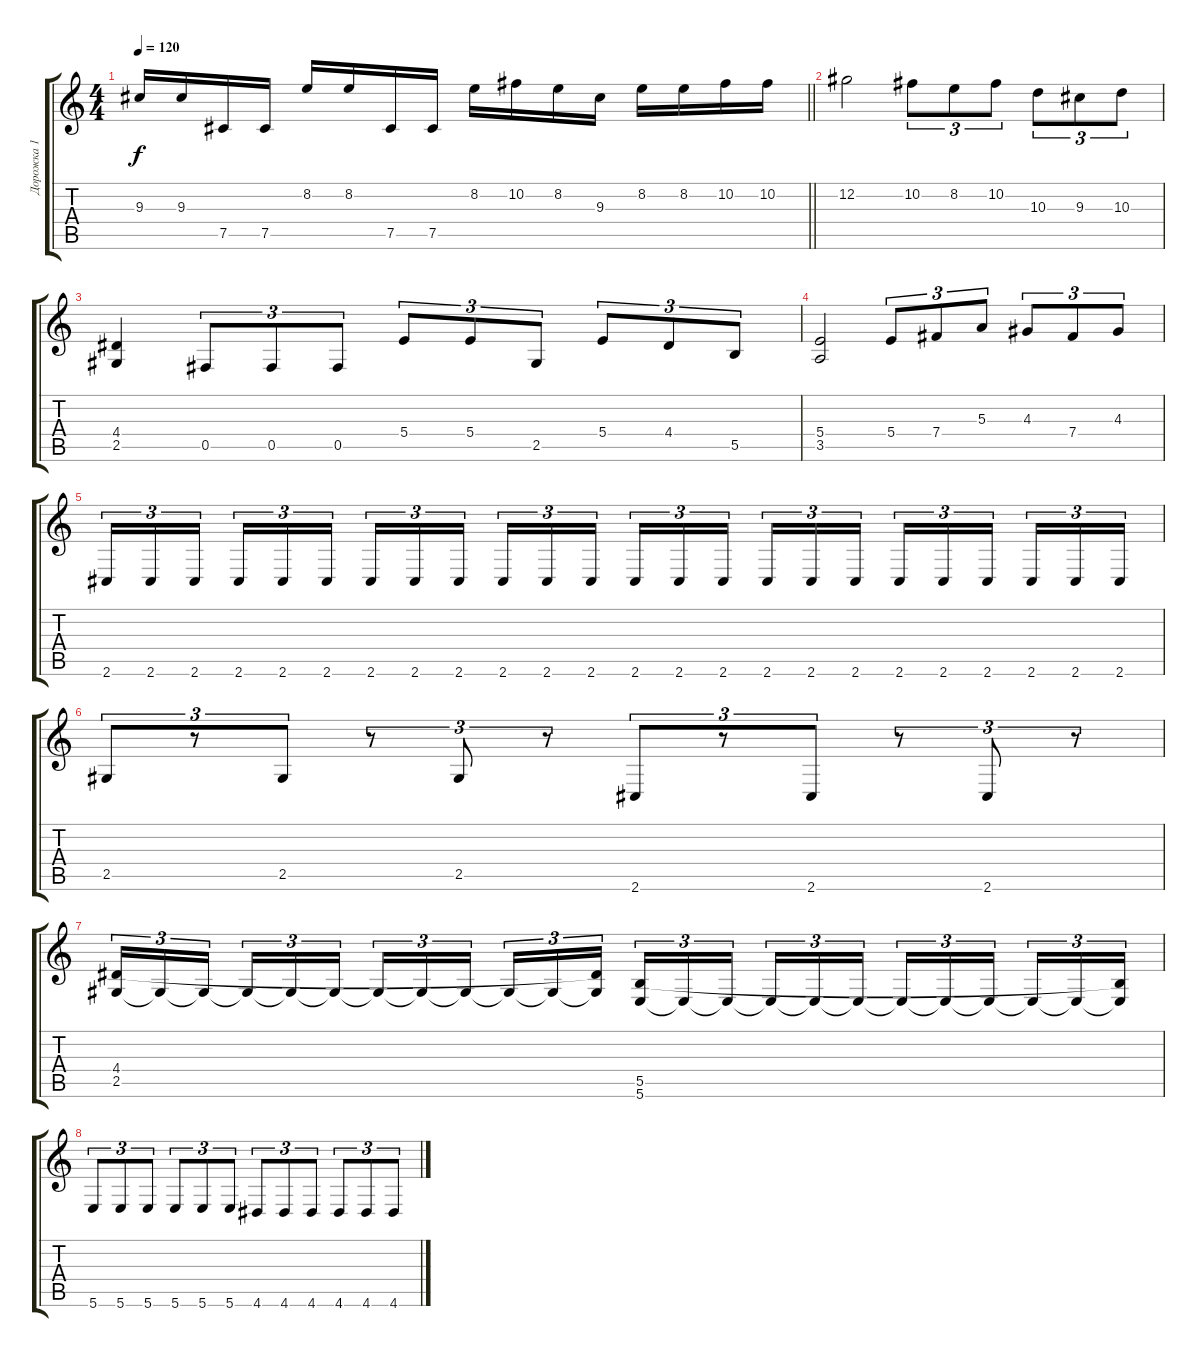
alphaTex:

\track ("Дорожка 1" "Дорожка 1") {instrument distortionguitar}
\staff {score tabs}
\tuning (Db4 Ab3 E3 B2 Gb2 B1) {hide}
\ts (4 4)
\tempo 120
\clef g2
\barLineRight lightlight
\ks c
9.3.16{dy f} 9.3.16 7.5.16 7.5.16 8.2.16 8.2.16 7.5.16 7.5.16 8.2.16 10.2.16 8.2.16 9.3.16 8.2.16 8.2.16 10.2.16 10.2.16 |
\section ("" " ")
12.2.2 10.2.8{tu (3 2)} 8.2.8{tu (3 2)} 10.2.8{tu (3 2)} 10.3.8{tu (3 2)} 9.3.8{tu (3 2)} 10.3.8{tu (3 2)} |
(4.4 2.5).4 0.5.8{tu (3 2)} 0.5.8{tu (3 2)} 0.5.8{tu (3 2)} 5.4.8{tu (3 2)} 5.4.8{tu (3 2)} 2.5.8{tu (3 2)} 5.4.8{tu (3 2)} 4.4.8{tu (3 2)} 5.5.8{tu (3 2)} |
(5.4 3.5).2 5.4.8{tu (3 2)} 7.4.8{tu (3 2)} 5.3.8{tu (3 2)} 4.3.8{tu (3 2)} 7.4.8{tu (3 2)} 4.3.8{tu (3 2)} |
2.6.16{tu (3 2)} 2.6.16{tu (3 2)} 2.6.16{tu (3 2) beam splitsecondary} 2.6.16{tu (3 2)} 2.6.16{tu (3 2)} 2.6.16{tu (3 2)} 2.6.16{tu (3 2)} 2.6.16{tu (3 2)} 2.6.16{tu (3 2) beam splitsecondary} 2.6.16{tu (3 2)} 2.6.16{tu (3 2)} 2.6.16{tu (3 2)} 2.6.16{tu (3 2)} 2.6.16{tu (3 2)} 2.6.16{tu (3 2) beam splitsecondary} 2.6.16{tu (3 2)} 2.6.16{tu (3 2)} 2.6.16{tu (3 2)} 2.6.16{tu (3 2)} 2.6.16{tu (3 2)} 2.6.16{tu (3 2) beam splitsecondary} 2.6.16{tu (3 2)} 2.6.16{tu (3 2)} 2.6.16{tu (3 2)} |
2.5.8{tu (3 2)} r.8{tu (3 2)} 2.5.8{tu (3 2)} r.8{tu (3 2)} 2.5.8{tu (3 2)} r.8{tu (3 2)} 2.6.8{tu (3 2)} r.8{tu (3 2)} 2.6.8{tu (3 2)} r.8{tu (3 2)} 2.6.8{tu (3 2)} r.8{tu (3 2)} |
(4.4 2.5).16{tu (3 2)} 2.5{t}.16{tu (3 2)} 2.5{t}.16{tu (3 2) beam splitsecondary} 2.5{t}.16{tu (3 2)} 2.5{t}.16{tu (3 2)} 2.5{t}.16{tu (3 2)} 2.5{t}.16{tu (3 2)} 2.5{t}.16{tu (3 2)} 2.5{t}.16{tu (3 2) beam splitsecondary} 2.5{t}.16{tu (3 2)} 2.5{t}.16{tu (3 2)} (4.4{t} 2.5{t}).16{tu (3 2)} (5.5 5.6).16{tu (3 2)} 5.6{t}.16{tu (3 2)} 5.6{t}.16{tu (3 2) beam splitsecondary} 5.6{t}.16{tu (3 2)} 5.6{t}.16{tu (3 2)} 5.6{t}.16{tu (3 2)} 5.6{t}.16{tu (3 2)} 5.6{t}.16{tu (3 2)} 5.6{t}.16{tu (3 2) beam splitsecondary} 5.6{t}.16{tu (3 2)} 5.6{t}.16{tu (3 2)} (5.5{t} 5.6{t}).16{tu (3 2)} |
5.6.8{tu (3 2)} 5.6.8{tu (3 2)} 5.6.8{tu (3 2)} 5.6.8{tu (3 2)} 5.6.8{tu (3 2)} 5.6.8{tu (3 2)} 4.6.8{tu (3 2)} 4.6.8{tu (3 2)} 4.6.8{tu (3 2)} 4.6.8{tu (3 2)} 4.6.8{tu (3 2)} 4.6.8{tu (3 2)}
